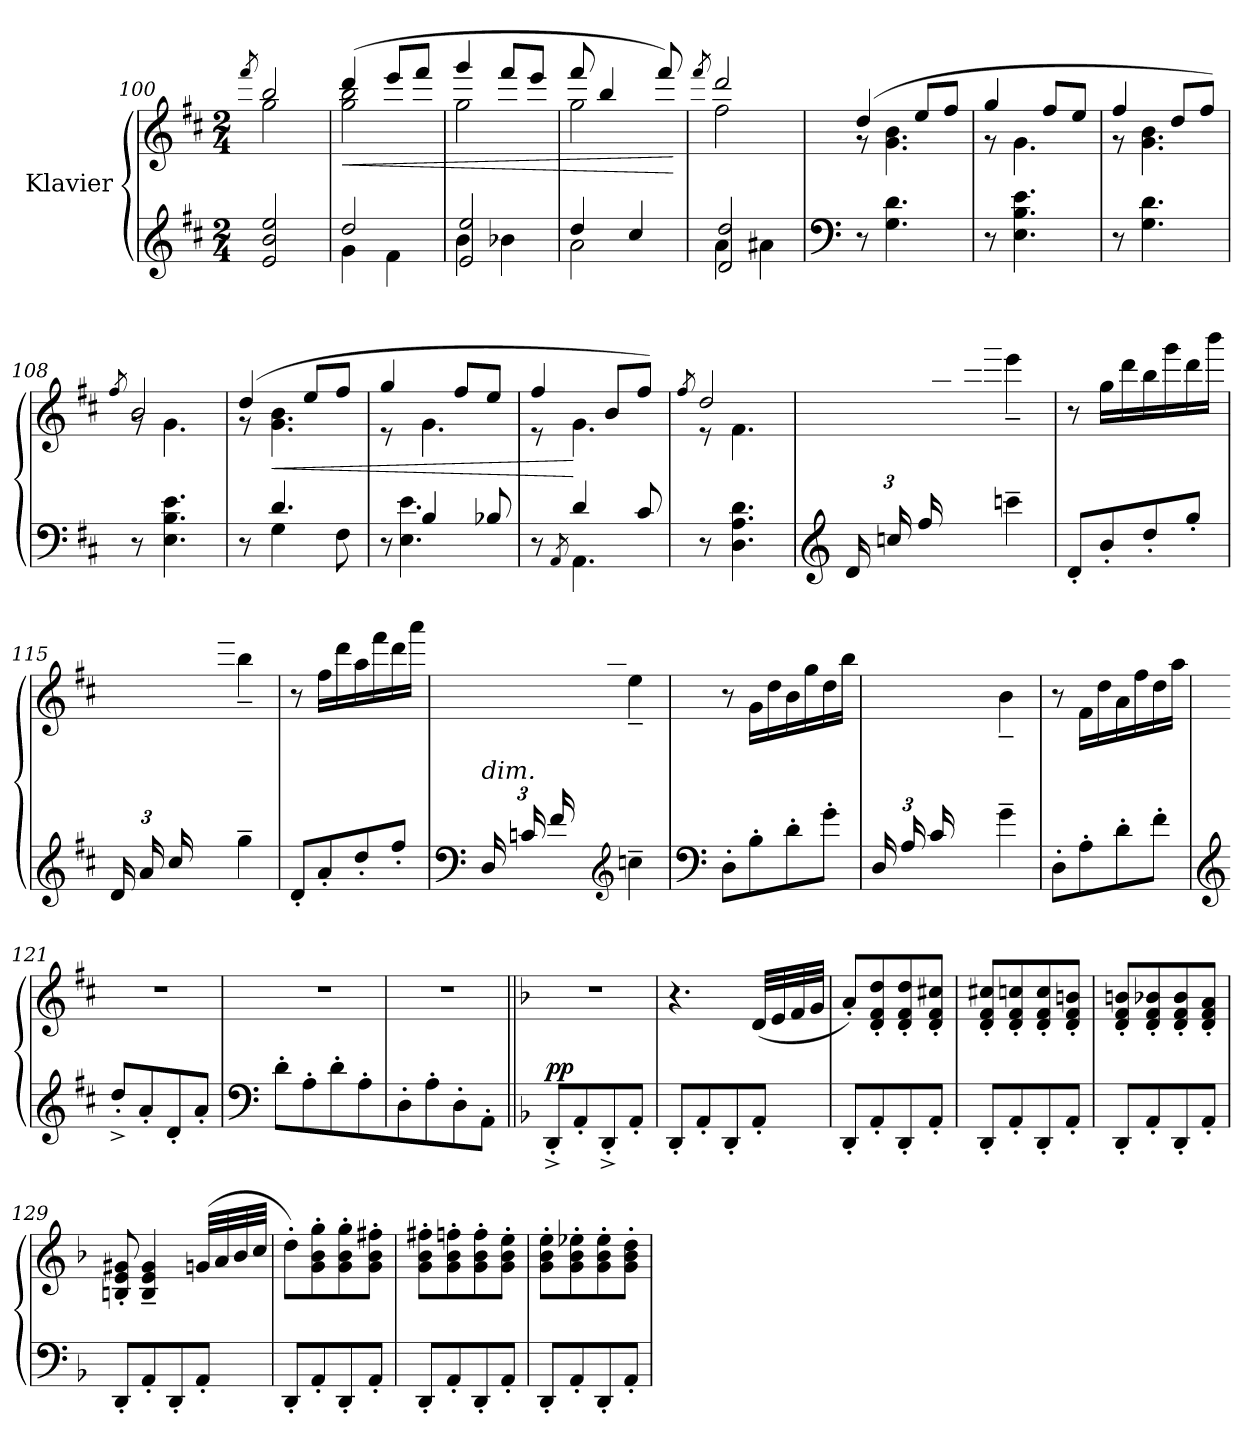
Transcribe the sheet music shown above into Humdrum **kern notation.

**kern	**kern	**dynam
*part1	*part1	*part1
*staff2	*staff1	*staff1/2
*I"Klavier	*	*
*clefG2	*clefG2	*
*k[f#c#]	*k[f#c#]	*
*M2/4	*M2/4	*
=100	=100	=100
.	8qfff#/	.
*	*^	*
2e/ 2b/ 2ee/	2bb/	2gg\	.
!!LO:LB:g=z	!!
=101	=101	=101	=101
*^	*	*	*
!	!	!	!	!LO:HP:b
4g\	2dd/	(>4ddd/	2gg\ 2bb\	<
4f#\	.	8eee/L	.	.
.	.	8fff#/J	.	.
=102	=102	=102	=102	=102
4b\	2e/ 2ee/	4ggg/	2gg\	.
4b-X\	.	8fff#/L	.	.
.	.	8eee/J	.	.
=103	=103	=103	=103	=103
4dd/	2a\	8fff#/	2gg\	.
.	.	4bb/	.	.
4cc#/	.	.	.	.
.	.	8fff#/)	.	.
*v	*v	*	*	*
*	*v	*v	*
.	.	[
=104	=104	=104
.	8qfff#/	.
*^	*^	*
4a\	2d/ 2dd/	2ddd/	2ff#\	.
4a#X\	.	.	.	.
*v	*v	*	*	*
=105	=105	=105	=105
*clefF4	*	*	*
8r	(>4dd/	8r	.
4.G\ 4.d\	.	4.g\ 4.b\	.
.	8ee/L	.	.
.	8ff#/J	.	.
=106	=106	=106	=106
8r	4gg/	8r	.
4.E\ 4.B\ 4.e\	.	4.g\	.
.	8ff#/L	.	.
.	8ee/J	.	.
=107	=107	=107	=107
8r	4ff#/	8r	.
4.G\ 4.d\	.	4.g\ 4.b\	.
.	8dd/L	.	.
.	8ff#/J)	.	.
=108	=108	=108	=108
.	8qff#/	.	.
8r	2b/	8rg	.
4.E\ 4.B\ 4.e\	.	4.g\	.
=109	=109	=109	=109
*^	*	*	*
8r	8ryy	(>4dd/	8r	.
!	!	!	!	!LO:HP:b
4G\	4.d/	.	4.g\ 4.b\	<
.	.	8ee/L	.	.
8F#\	.	8ff#/J	.	.
!!LO:PB:g=z	!!
=110	=110	=110	=110	=110
8r	8ryy	4gg/	8r	.
4B/	4.E\ 4.e\	.	4.g\	.
.	.	8ff#/L	.	.
8B-X/	.	8ee/J	.	.
=111	=111	=111	=111	=111
8r	8ryy	4ff#/	8r	.
.	8qAA/	.	.	.
4d/	4.AA\	.	4.g\	[
.	.	8b/L	.	.
8c#/	.	8ff#/J)	.	.
*v	*v	*	*	*
=112	=112	=112	=112
.	8qff#/	.	.
8r	2dd/	8r	.
4.D\ 4.A\ 4.d\	.	4.f#\	.
=113	=113	=113	=113
*clefG2	*	*	*
*Xbrackettup	*	*	*
*^	*	*	*
(>24d/LL	4ryy	2ryy	8ryy	.
24ccn/	.	.	.	.
24ff#/	.	.	.	.
4.ryy	.	.	24aa\	.
.	.	.	24cccn\	.
.	.	.	24aaa\JJ)	.
.	4cccn~\	.	4eee~\	.
*v	*v	*	*	*
*	*v	*v	*
=114	=114	=114
8d'/L	8r	.
8b'/	16gg\LL	.
.	16ddd\	.
8dd'/	16bb\	.
.	16ggg\	.
8gg'/J	16ddd\	.
.	16bbb\JJ	.
=115	=115	=115
*^	*^	*
(>24d/LL	4ryy	2rgyy	8ryy	.
24a/	.	.	.	.
24cc#/	.	.	.	.
4.ryy	.	.	24ee\	.
.	.	.	24gg\	.
.	.	.	24eee\JJ)	.
.	4gg~\	.	4bb~\	.
*v	*v	*	*	*
*	*v	*v	*
!!LO:LB:g=z
=116	=116	=116
8d'/L	8r	.
8a'/	16ff#\LL	.
.	16ddd\	.
8dd'/	16aa\	.
.	16fff#\	.
8ff#'/J	16ddd\	.
.	16aaa\JJ	.
=117	=117	=117
*clefF4	*	*
*^	*^	*
!LO:TX:a:i:t=dim.	!	!	!	!
(>24D/LL	4ryy	2reyy	8ryy	.
24cn/	.	.	.	.
24f#/	.	.	.	.
4.ryy	.	.	24a\	.
.	.	.	24ccn\	.
.	.	.	24aa\JJ)	.
*clefG2	*	*	*	*
.	4ccn~\	.	4ee~\	.
*v	*v	*	*	*
*	*v	*v	*
=118	=118	=118
*clefF4	*	*
8D'\L	8r	.
8B'\	16g\LL	.
.	16dd\	.
8d'\	16b\	.
.	16gg\	.
8g'\J	16dd\	.
.	16bb\JJ	.
=119	=119	=119
*^	*^	*
(>24D/LL	4ryy	2rgyy	8ryy	.
24A/	.	.	.	.
24c#/	.	.	.	.
4.ryy	.	.	24e\	.
.	.	.	24g\	.
.	.	.	24ee\JJ)	.
.	4g~\	.	4b~\	.
*v	*v	*	*	*
*	*v	*v	*
=120	=120	=120
8D'\L	8r	.
8A'\	16f#\LL	.
.	16dd\	.
8d'\	16a\	.
.	16ff#\	.
8f#'\J	16dd\	.
.	16aa\JJ	.
=121	=121	=121
*clefG2	*	*
8dd'^/L	2r	.
8a'/	.	.
8d'/	.	.
8a'/J	.	.
!!LO:LB:g=z
=122	=122	=122
*clefF4	*	*
8d'\L	2r	.
8A'\	.	.
8d'\	.	.
8A'\	.	.
=123	=123	=123
8D'\	2r	.
8A'\	.	.
8D'\	.	.
8AA'\J	.	.
=124||	=124||	=124||
*k[b-]	*k[b-]	*
*	*MM160	*
!	!	!LO:DY:a=2
8DD'^/L	2r	pp
8AA'/	.	.
8DD'^/	.	.
8AA'/J	.	.
=125	=125	=125
8DD'/L	4.r	.
8AA'/	.	.
8DD'/	.	.
8AA'/J	(<32d/LLL	.
.	32e/	.
.	32f/	.
.	32g/JJJ	.
=126	=126	=126
8DD'/L	8a'/L)	.
8AA'/	8d/' 8f/' 8dd/'	.
8DD'/	8d/' 8f/' 8dd/'	.
8AA'/J	8d/' 8f/' 8cc#X/'J	.
=127	=127	=127
8DD'/L	8d/' 8f/' 8cc#X/'L	.
8AA'/	8d/' 8f/' 8ccn/'	.
8DD'/	8d/' 8f/' 8cc/'	.
8AA'/J	8d/' 8f/' 8bn/'J	.
=128	=128	=128
8DD'/L	8d/' 8f/' 8bn/'L	.
8AA'/	8d/' 8f/' 8b-X/'	.
8DD'/	8d/' 8f/' 8b-/'	.
8AA'/J	8d/' 8f/' 8a/'J	.
!!LO:LB:g=z
=129	=129	=129
8DD'/L	8Bn/' 8e/' 8g#X/'	.
8AA'/	4B/~ 4e/~ 4g#/~	.
8DD'/	.	.
8AA'/J	(<32gn/LLL	.
.	32a/	.
.	32b-i/	.
.	32cc/JJJ	.
=130	=130	=130
8DD'/L	8dd'\L)	.
8AA'/	8g\' 8b-\' 8gg\'	.
8DD'/	8g\' 8b-\' 8gg\'	.
8AA'/J	8g\' 8b-\' 8ff#X\'J	.
=131	=131	=131
8DD'/L	8g\' 8b-\' 8ff#X\'L	.
8AA'/	8g\' 8b-\' 8ffn\'	.
8DD'/	8g\' 8b-\' 8ff\'	.
8AA'/J	8g\' 8b-\' 8ee\'J	.
=132	=132	=132
8DD'/L	8g\' 8b-\' 8ee\'L	.
8AA'/	8g\' 8b-\' 8ee-X\'	.
8DD'/	8g\' 8b-\' 8ee-\'	.
8AA'/J	8g\' 8b-\' 8dd\'J	.
=	=	=
*-	*-	*-
